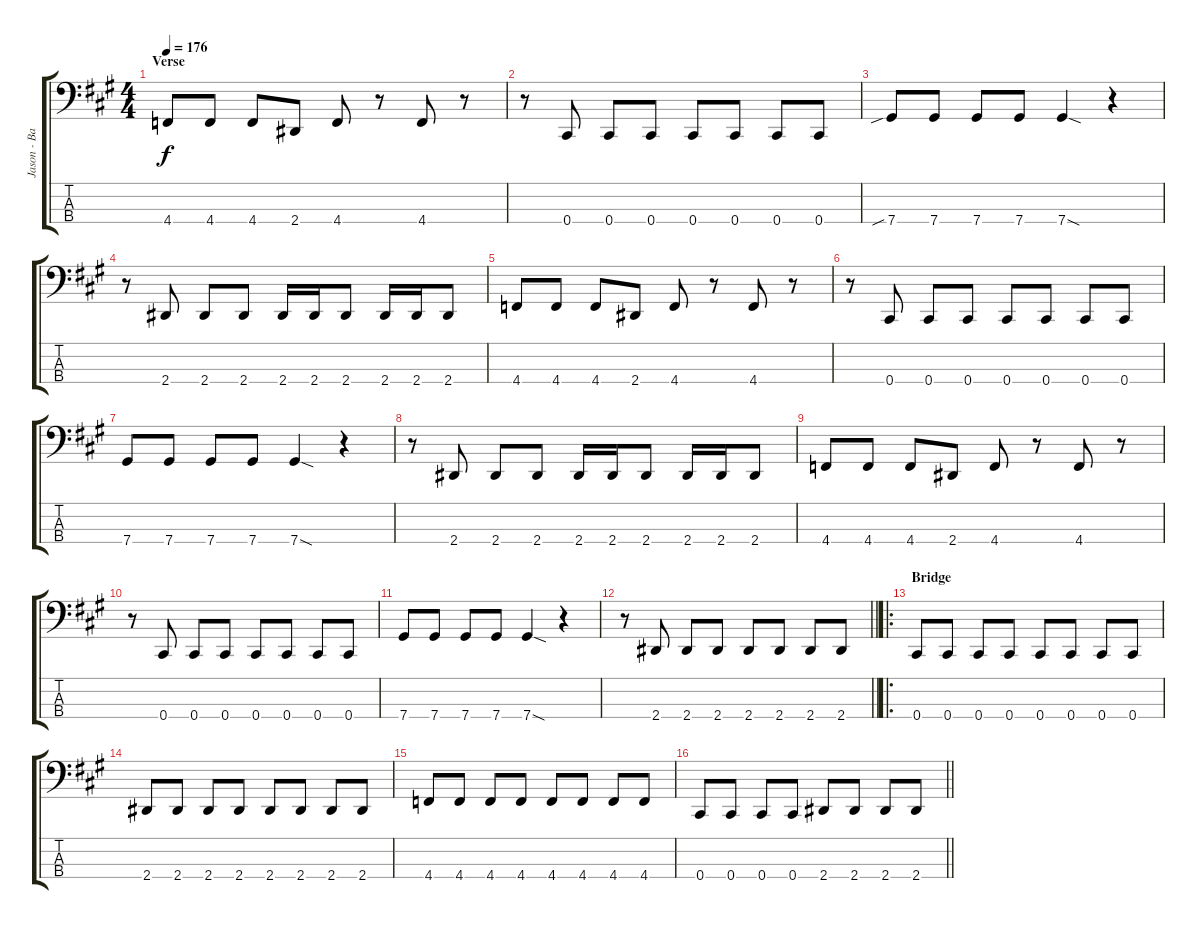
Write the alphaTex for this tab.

\track ("Jason - Bass" "Jason - Ba") {instrument electricbassfinger}
\staff {score tabs}
\tuning (Gb2 Db2 Ab1 Db1) {hide}
\ts (4 4)
\section ("" "Verse")
\tempo 176
\clef f4
\ks a
4.4.8{dy f instrument electricbassfinger} 4.4.8 4.4.8 2.4.8 4.4.8 r.8 4.4.8 r.8 |
r.8 0.4.8 0.4.8 0.4.8 0.4.8 0.4.8 0.4.8 0.4.8 |
7.4{sib}.8 7.4.8 7.4.8 7.4.8 7.4{sod}.4 r.4 |
r.8 2.4.8 2.4.8 2.4.8 2.4.16 2.4.16 2.4.8 2.4.16 2.4.16 2.4.8 |
4.4.8 4.4.8 4.4.8 2.4.8 4.4.8 r.8 4.4.8 r.8 |
r.8 0.4.8 0.4.8 0.4.8 0.4.8 0.4.8 0.4.8 0.4.8 |
7.4.8 7.4.8 7.4.8 7.4.8 7.4{sod}.4 r.4 |
r.8 2.4.8 2.4.8 2.4.8 2.4.16 2.4.16 2.4.8 2.4.16 2.4.16 2.4.8 |
4.4.8 4.4.8 4.4.8 2.4.8 4.4.8 r.8 4.4.8 r.8 |
r.8 0.4.8 0.4.8 0.4.8 0.4.8 0.4.8 0.4.8 0.4.8 |
7.4.8 7.4.8 7.4.8 7.4.8 7.4{sod}.4 r.4 |
\barLineRight lightlight
r.8 2.4.8 2.4.8 2.4.8 2.4.8 2.4.8 2.4.8 2.4.8 |
\ro
\section ("" "Bridge")
0.4.8 0.4.8 0.4.8 0.4.8 0.4.8 0.4.8 0.4.8 0.4.8 |
2.4.8 2.4.8 2.4.8 2.4.8 2.4.8 2.4.8 2.4.8 2.4.8 |
4.4.8 4.4.8 4.4.8 4.4.8 4.4.8 4.4.8 4.4.8 4.4.8 |
\barLineRight lightlight
0.4.8 0.4.8 0.4.8 0.4.8 2.4.8 2.4.8 2.4.8 2.4.8
